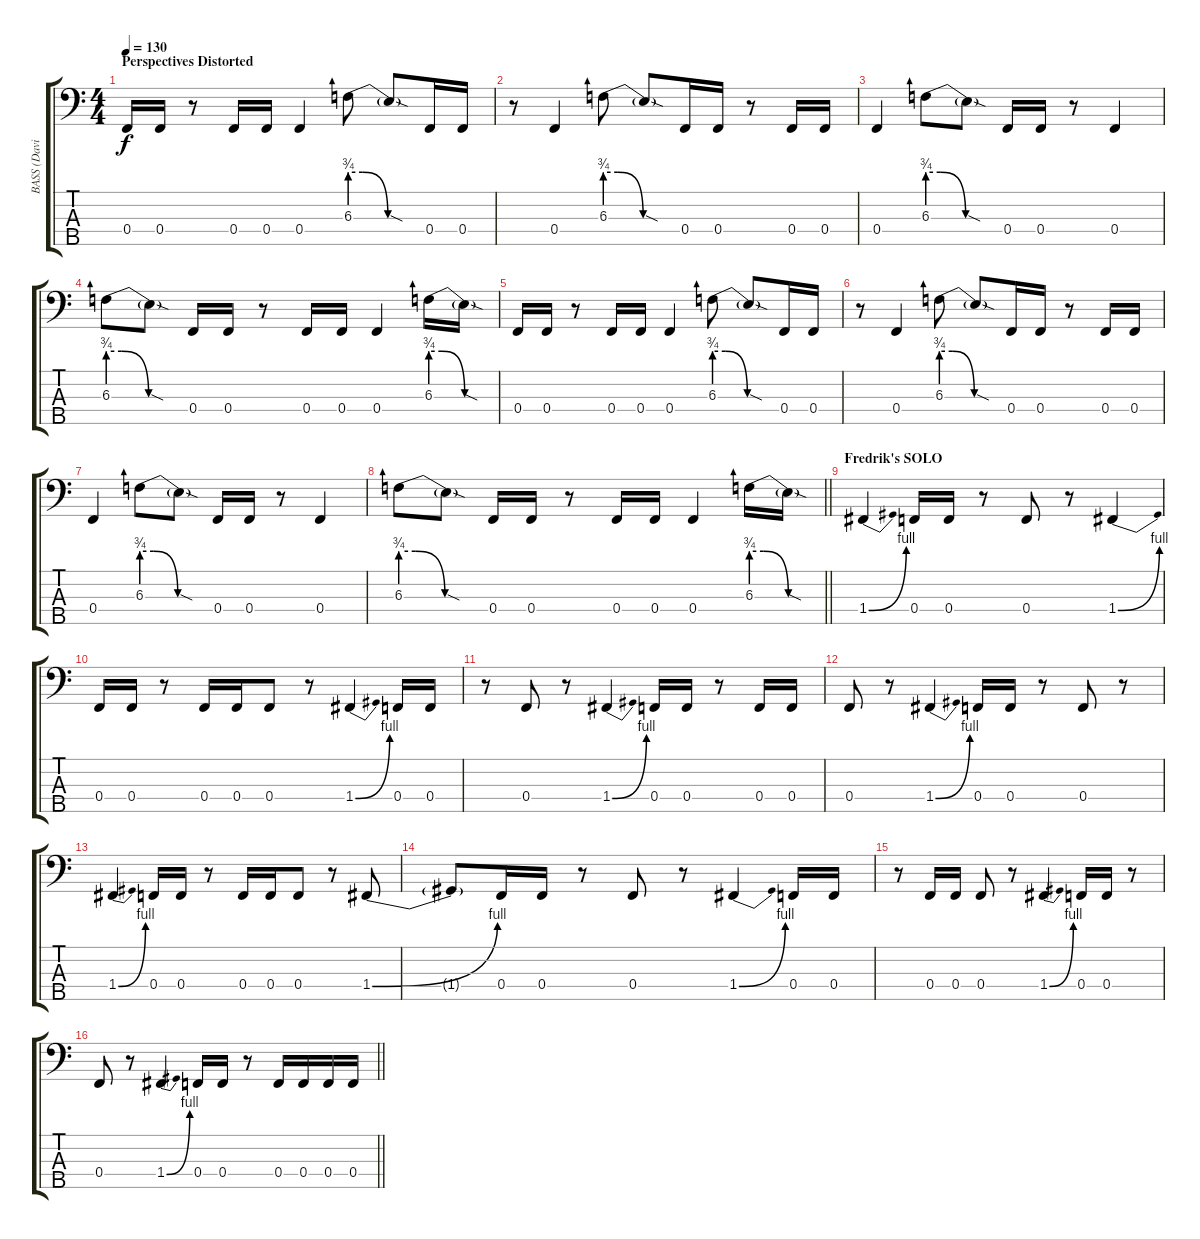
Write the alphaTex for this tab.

\track ("BASS (David Lovgren)" "BASS (Davi") {instrument slapbass1}
\staff {score tabs}
\tuning (Ab2 Eb2 Bb1 F1 C1) {hide}
\ts (4 4)
\section ("" "Perspectives Distorted")
\tempo 130
\clef f4
\ks c
0.4.16{dy f} 0.4.16 r.8 0.4.16 0.4.16 0.4.4 6.3{be (custom 0 3 10 3 30 0 60 0)}.8 6.3{sod t}.8 0.4.16 0.4.16 |
r.8 0.4.4 6.3{be (custom 0 3 10 3 30 0 60 0)}.8 6.3{sod t}.8 0.4.16 0.4.16 r.8 0.4.16 0.4.16 |
0.4.4 6.3{be (custom 0 3 10 3 30 0 60 0)}.8 6.3{sod t}.8 0.4.16 0.4.16 r.8 0.4.4 |
6.3{be (custom 0 3 10 3 30 0 60 0)}.8 6.3{sod t}.8 0.4.16 0.4.16 r.8 0.4.16 0.4.16 0.4.4 6.3{be (custom 0 3 10 3 30 0 60 0)}.16 6.3{sod t}.16 |
0.4.16 0.4.16 r.8 0.4.16 0.4.16 0.4.4 6.3{be (custom 0 3 10 3 30 0 60 0)}.8 6.3{sod t}.8 0.4.16 0.4.16 |
r.8 0.4.4 6.3{be (custom 0 3 10 3 30 0 60 0)}.8 6.3{sod t}.8 0.4.16 0.4.16 r.8 0.4.16 0.4.16 |
0.4.4 6.3{be (custom 0 3 10 3 30 0 60 0)}.8 6.3{sod t}.8 0.4.16 0.4.16 r.8 0.4.4 |
\barLineRight lightlight
6.3{be (custom 0 3 10 3 30 0 60 0)}.8 6.3{sod t}.8 0.4.16 0.4.16 r.8 0.4.16 0.4.16 0.4.4 6.3{be (custom 0 3 10 3 30 0 60 0)}.16 6.3{sod t}.16 |
\section ("" "Fredrik's SOLO")
1.4{be (bend 0 0 60 4)}.4 0.4.16 0.4.16 r.8 0.4.8 r.8 1.4{be (bend 0 0 60 4)}.4 |
0.4.16 0.4.16 r.8 0.4.16 0.4.16 0.4.8 r.8 1.4{be (bend 0 0 60 4)}.4 0.4.16 0.4.16 |
r.8 0.4.8 r.8 1.4{be (bend 0 0 60 4)}.4 0.4.16 0.4.16 r.8 0.4.16 0.4.16 |
0.4.8 r.8 1.4{be (bend 0 0 60 4)}.4 0.4.16 0.4.16 r.8 0.4.8 r.8 |
1.4{be (bend 0 0 60 4)}.4 0.4.16 0.4.16 r.8 0.4.16 0.4.16 0.4.8 r.8 1.4{be (bend 0 0 60 4)}.8 |
1.4{t}.8 0.4.16 0.4.16 r.8 0.4.8 r.8 1.4{be (bend 0 0 60 4)}.4 0.4.16 0.4.16 |
r.8 0.4.16 0.4.16 0.4.8 r.8 1.4{be (bend 0 0 60 4)}.4 0.4.16 0.4.16 r.8 |
\barLineRight lightlight
0.4.8 r.8 1.4{be (bend 0 0 60 4)}.4 0.4.16 0.4.16 r.8 0.4.16 0.4.16 0.4.16 0.4.16
